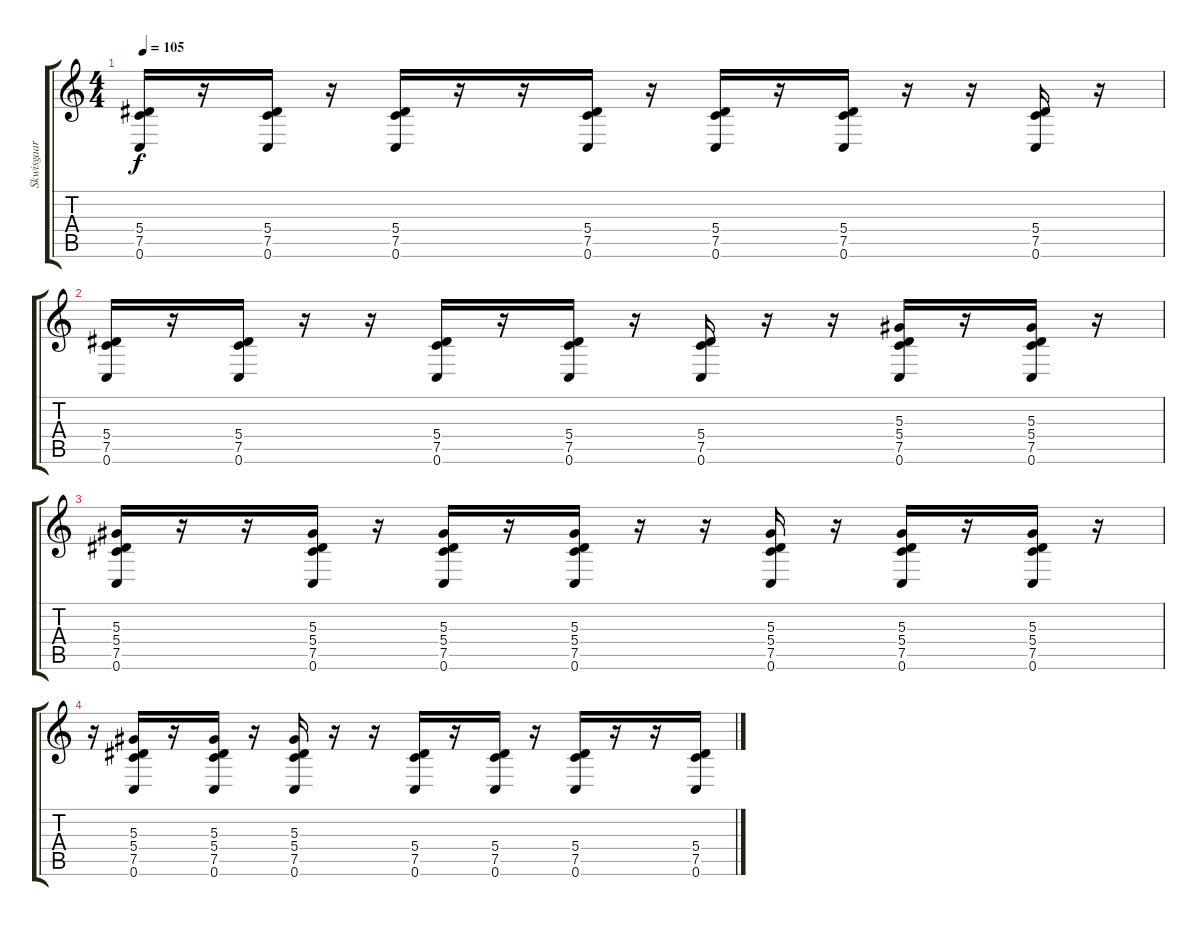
\track ("Skwisgaar Skwigelf" "Skwisgaar ") {instrument distortionguitar}
\staff {score tabs}
\tuning (C4 G3 Eb3 Bb2 F2 C2) {hide}
\ts (4 4)
\tempo 105
\clef g2
\ks c
(5.4 7.5 0.6).16{dy f} r.16 (5.4 7.5 0.6).16 r.16 (5.4 7.5 0.6).16 r.16 r.16 (5.4 7.5 0.6).16 r.16 (5.4 7.5 0.6).16 r.16 (5.4 7.5 0.6).16 r.16 r.16 (5.4 7.5 0.6).16 r.16 |
(5.4 7.5 0.6).16 r.16 (5.4 7.5 0.6).16 r.16 r.16 (5.4 7.5 0.6).16 r.16 (5.4 7.5 0.6).16 r.16 (5.4 7.5 0.6).16 r.16 r.16 (5.3 5.4 7.5 0.6).16 r.16 (5.3 5.4 7.5 0.6).16 r.16 |
(5.3 5.4 7.5 0.6).16 r.16 r.16 (5.3 5.4 7.5 0.6).16 r.16 (5.3 5.4 7.5 0.6).16 r.16 (5.3 5.4 7.5 0.6).16 r.16 r.16 (5.3 5.4 7.5 0.6).16 r.16 (5.3 5.4 7.5 0.6).16 r.16 (5.3 5.4 7.5 0.6).16 r.16 |
r.16 (5.3 5.4 7.5 0.6).16 r.16 (5.3 5.4 7.5 0.6).16 r.16 (5.3 5.4 7.5 0.6).16 r.16 r.16 (5.4 7.5 0.6).16 r.16 (5.4 7.5 0.6).16 r.16 (5.4 7.5 0.6).16 r.16 r.16 (5.4 7.5 0.6).16
